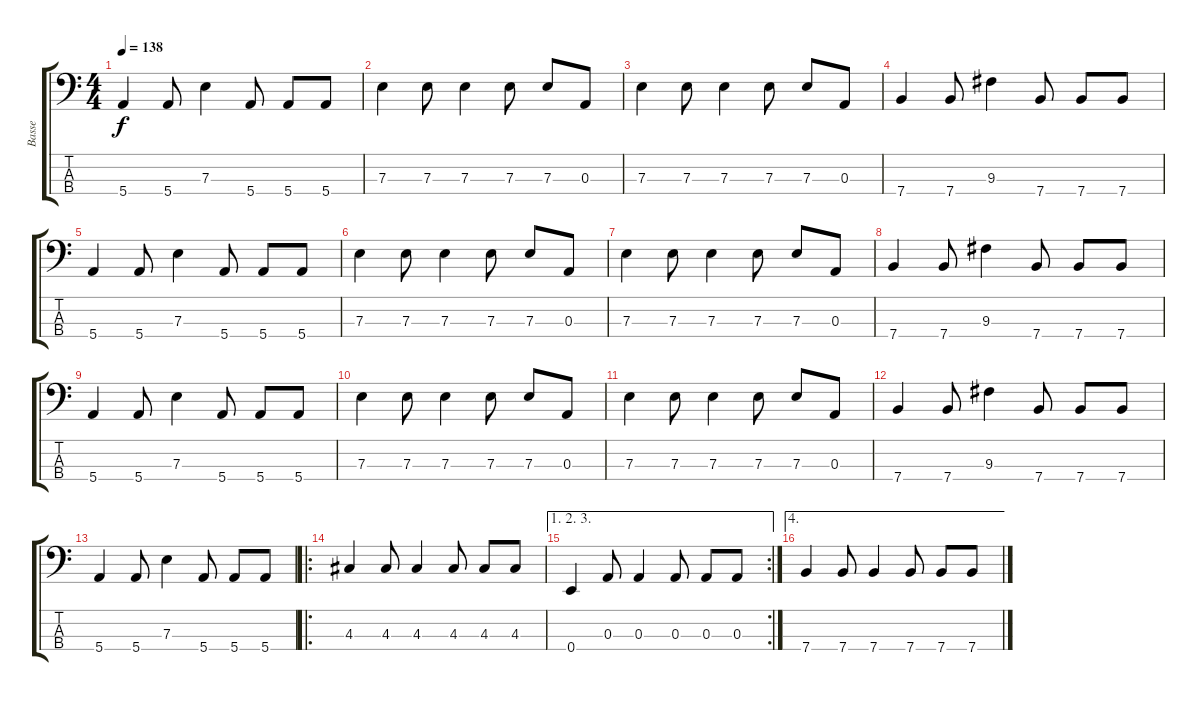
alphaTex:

\track ("Basse" "Basse") {instrument electricbasspick}
\staff {score tabs}
\tuning (G2 D2 A1 E1) {hide}
\ts (4 4)
\tempo 138
\clef f4
\ks c
5.4.4{dy f} 5.4.8 7.3.4 5.4.8 5.4.8 5.4.8 |
7.3.4 7.3.8 7.3.4 7.3.8 7.3.8 0.3.8 |
7.3.4 7.3.8 7.3.4 7.3.8 7.3.8 0.3.8 |
7.4.4 7.4.8 9.3.4 7.4.8 7.4.8 7.4.8 |
5.4.4 5.4.8 7.3.4 5.4.8 5.4.8 5.4.8 |
7.3.4 7.3.8 7.3.4 7.3.8 7.3.8 0.3.8 |
7.3.4 7.3.8 7.3.4 7.3.8 7.3.8 0.3.8 |
7.4.4 7.4.8 9.3.4 7.4.8 7.4.8 7.4.8 |
5.4.4 5.4.8 7.3.4 5.4.8 5.4.8 5.4.8 |
7.3.4 7.3.8 7.3.4 7.3.8 7.3.8 0.3.8 |
7.3.4 7.3.8 7.3.4 7.3.8 7.3.8 0.3.8 |
7.4.4 7.4.8 9.3.4 7.4.8 7.4.8 7.4.8 |
5.4.4 5.4.8 7.3.4 5.4.8 5.4.8 5.4.8 |
\ro
4.3.4 4.3.8 4.3.4 4.3.8 4.3.8 4.3.8 |
\ae (1 2 3)
\rc 2
0.4.4 0.3.8 0.3.4 0.3.8 0.3.8 0.3.8 |
\ae 4
7.4.4 7.4.8 7.4.4 7.4.8 7.4.8 7.4.8
